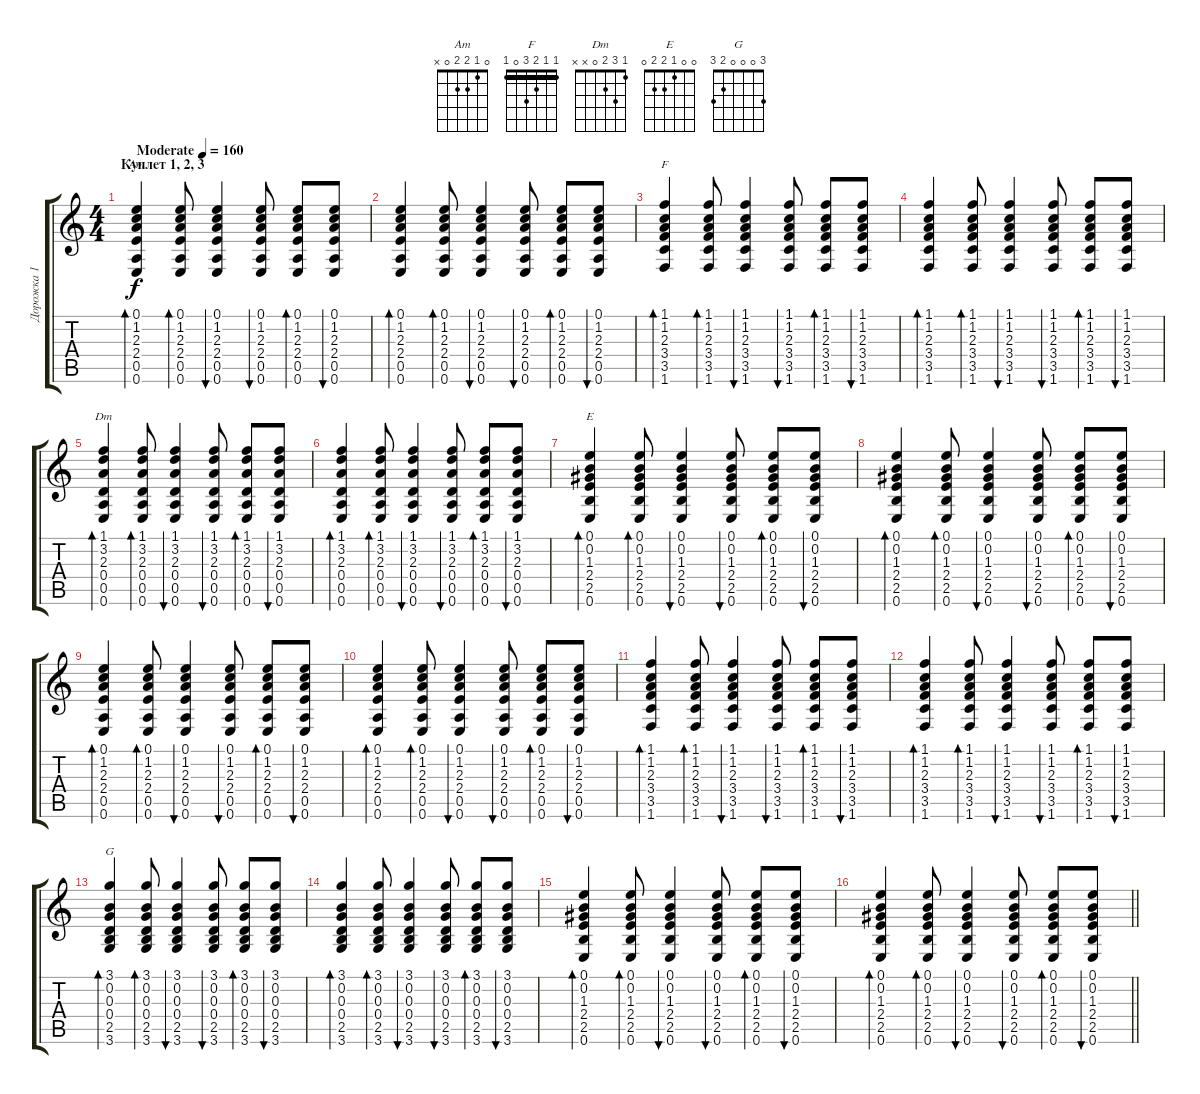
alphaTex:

\track ("Дорожка 1" "Дорожка 1") {instrument acousticguitarnylon}
\staff {score tabs}
\tuning (E4 B3 G3 D3 A2 E2) {hide}
\chord ("Am" 0 1 2 2 0 x)
\chord ("F" 1 1 2 3 0 1) {barre 1}
\chord ("Dm" 1 3 2 0 x x)
\chord ("E" 0 0 1 2 2 0)
\chord ("G" 3 0 0 0 2 3)
\ts (4 4)
\section ("" "Куплет 1, 2, 3")
\tempo (160 "Moderate")
\clef g2
\ks c
(0.1 1.2 2.3 2.4 0.5 0.6).4{bd 60 ch "Am" dy f instrument acousticguitarnylon} (0.1 1.2 2.3 2.4 0.5 0.6).8{bd 60} (0.1 1.2 2.3 2.4 0.5 0.6).4{bu 60} (0.1 1.2 2.3 2.4 0.5 0.6).8{bu 60} (0.1 1.2 2.3 2.4 0.5 0.6).8{bd 60} (0.1 1.2 2.3 2.4 0.5 0.6).8{bu 60} |
(0.1 1.2 2.3 2.4 0.5 0.6).4{bd 60} (0.1 1.2 2.3 2.4 0.5 0.6).8{bd 60} (0.1 1.2 2.3 2.4 0.5 0.6).4{bu 60} (0.1 1.2 2.3 2.4 0.5 0.6).8{bu 60} (0.1 1.2 2.3 2.4 0.5 0.6).8{bd 60} (0.1 1.2 2.3 2.4 0.5 0.6).8{bu 60} |
(1.1 1.2 2.3 3.4 3.5 1.6).4{bd 60 ch "F"} (1.1 1.2 2.3 3.4 3.5 1.6).8{bd 60} (1.1 1.2 2.3 3.4 3.5 1.6).4{bu 60} (1.1 1.2 2.3 3.4 3.5 1.6).8{bu 60} (1.1 1.2 2.3 3.4 3.5 1.6).8{bd 60} (1.1 1.2 2.3 3.4 3.5 1.6).8{bu 60} |
(1.1 1.2 2.3 3.4 3.5 1.6).4{bd 60} (1.1 1.2 2.3 3.4 3.5 1.6).8{bd 60} (1.1 1.2 2.3 3.4 3.5 1.6).4{bu 60} (1.1 1.2 2.3 3.4 3.5 1.6).8{bu 60} (1.1 1.2 2.3 3.4 3.5 1.6).8{bd 60} (1.1 1.2 2.3 3.4 3.5 1.6).8{bu 60} |
(1.1 3.2 2.3 0.4 0.5 0.6).4{bd 60 ch "Dm"} (1.1 3.2 2.3 0.4 0.5 0.6).8{bd 60} (1.1 3.2 2.3 0.4 0.5 0.6).4{bu 60} (1.1 3.2 2.3 0.4 0.5 0.6).8{bu 60} (1.1 3.2 2.3 0.4 0.5 0.6).8{bd 60} (1.1 3.2 2.3 0.4 0.5 0.6).8{bu 60} |
(1.1 3.2 2.3 0.4 0.5 0.6).4{bd 60} (1.1 3.2 2.3 0.4 0.5 0.6).8{bd 60} (1.1 3.2 2.3 0.4 0.5 0.6).4{bu 60} (1.1 3.2 2.3 0.4 0.5 0.6).8{bu 60} (1.1 3.2 2.3 0.4 0.5 0.6).8{bd 60} (1.1 3.2 2.3 0.4 0.5 0.6).8{bu 60} |
(0.1 0.2 1.3 2.4 2.5 0.6).4{bd 60 ch "E"} (0.1 0.2 1.3 2.4 2.5 0.6).8{bd 60} (0.1 0.2 1.3 2.4 2.5 0.6).4{bu 60} (0.1 0.2 1.3 2.4 2.5 0.6).8{bu 60} (0.1 0.2 1.3 2.4 2.5 0.6).8{bd 60} (0.1 0.2 1.3 2.4 2.5 0.6).8{bu 60} |
(0.1 0.2 1.3 2.4 2.5 0.6).4{bd 60} (0.1 0.2 1.3 2.4 2.5 0.6).8{bd 60} (0.1 0.2 1.3 2.4 2.5 0.6).4{bu 60} (0.1 0.2 1.3 2.4 2.5 0.6).8{bu 60} (0.1 0.2 1.3 2.4 2.5 0.6).8{bd 60} (0.1 0.2 1.3 2.4 2.5 0.6).8{bu 60} |
(0.1 1.2 2.3 2.4 0.5 0.6).4{bd 60} (0.1 1.2 2.3 2.4 0.5 0.6).8{bd 60} (0.1 1.2 2.3 2.4 0.5 0.6).4{bu 60} (0.1 1.2 2.3 2.4 0.5 0.6).8{bu 60} (0.1 1.2 2.3 2.4 0.5 0.6).8{bd 60} (0.1 1.2 2.3 2.4 0.5 0.6).8{bu 60} |
(0.1 1.2 2.3 2.4 0.5 0.6).4{bd 60} (0.1 1.2 2.3 2.4 0.5 0.6).8{bd 60} (0.1 1.2 2.3 2.4 0.5 0.6).4{bu 60} (0.1 1.2 2.3 2.4 0.5 0.6).8{bu 60} (0.1 1.2 2.3 2.4 0.5 0.6).8{bd 60} (0.1 1.2 2.3 2.4 0.5 0.6).8{bu 60} |
(1.1 1.2 2.3 3.4 3.5 1.6).4{bd 60} (1.1 1.2 2.3 3.4 3.5 1.6).8{bd 60} (1.1 1.2 2.3 3.4 3.5 1.6).4{bu 60} (1.1 1.2 2.3 3.4 3.5 1.6).8{bu 60} (1.1 1.2 2.3 3.4 3.5 1.6).8{bd 60} (1.1 1.2 2.3 3.4 3.5 1.6).8{bu 60} |
(1.1 1.2 2.3 3.4 3.5 1.6).4{bd 60} (1.1 1.2 2.3 3.4 3.5 1.6).8{bd 60} (1.1 1.2 2.3 3.4 3.5 1.6).4{bu 60} (1.1 1.2 2.3 3.4 3.5 1.6).8{bu 60} (1.1 1.2 2.3 3.4 3.5 1.6).8{bd 60} (1.1 1.2 2.3 3.4 3.5 1.6).8{bu 60} |
(3.1 0.2 0.3 0.4 2.5 3.6).4{bd 60 ch "G"} (3.1 0.2 0.3 0.4 2.5 3.6).8{bd 60} (3.1 0.2 0.3 0.4 2.5 3.6).4{bu 60} (3.1 0.2 0.3 0.4 2.5 3.6).8{bu 60} (3.1 0.2 0.3 0.4 2.5 3.6).8{bd 60} (3.1 0.2 0.3 0.4 2.5 3.6).8{bu 60} |
(3.1 0.2 0.3 0.4 2.5 3.6).4{bd 60} (3.1 0.2 0.3 0.4 2.5 3.6).8{bd 60} (3.1 0.2 0.3 0.4 2.5 3.6).4{bu 60} (3.1 0.2 0.3 0.4 2.5 3.6).8{bu 60} (3.1 0.2 0.3 0.4 2.5 3.6).8{bd 60} (3.1 0.2 0.3 0.4 2.5 3.6).8{bu 60} |
(0.1 0.2 1.3 2.4 2.5 0.6).4{bd 60} (0.1 0.2 1.3 2.4 2.5 0.6).8{bd 60} (0.1 0.2 1.3 2.4 2.5 0.6).4{bu 60} (0.1 0.2 1.3 2.4 2.5 0.6).8{bu 60} (0.1 0.2 1.3 2.4 2.5 0.6).8{bd 60} (0.1 0.2 1.3 2.4 2.5 0.6).8{bu 60} |
\barLineRight lightlight
(0.1 0.2 1.3 2.4 2.5 0.6).4{bd 60} (0.1 0.2 1.3 2.4 2.5 0.6).8{bd 60} (0.1 0.2 1.3 2.4 2.5 0.6).4{bu 60} (0.1 0.2 1.3 2.4 2.5 0.6).8{bu 60} (0.1 0.2 1.3 2.4 2.5 0.6).8{bd 60} (0.1 0.2 1.3 2.4 2.5 0.6).8{bu 60}
